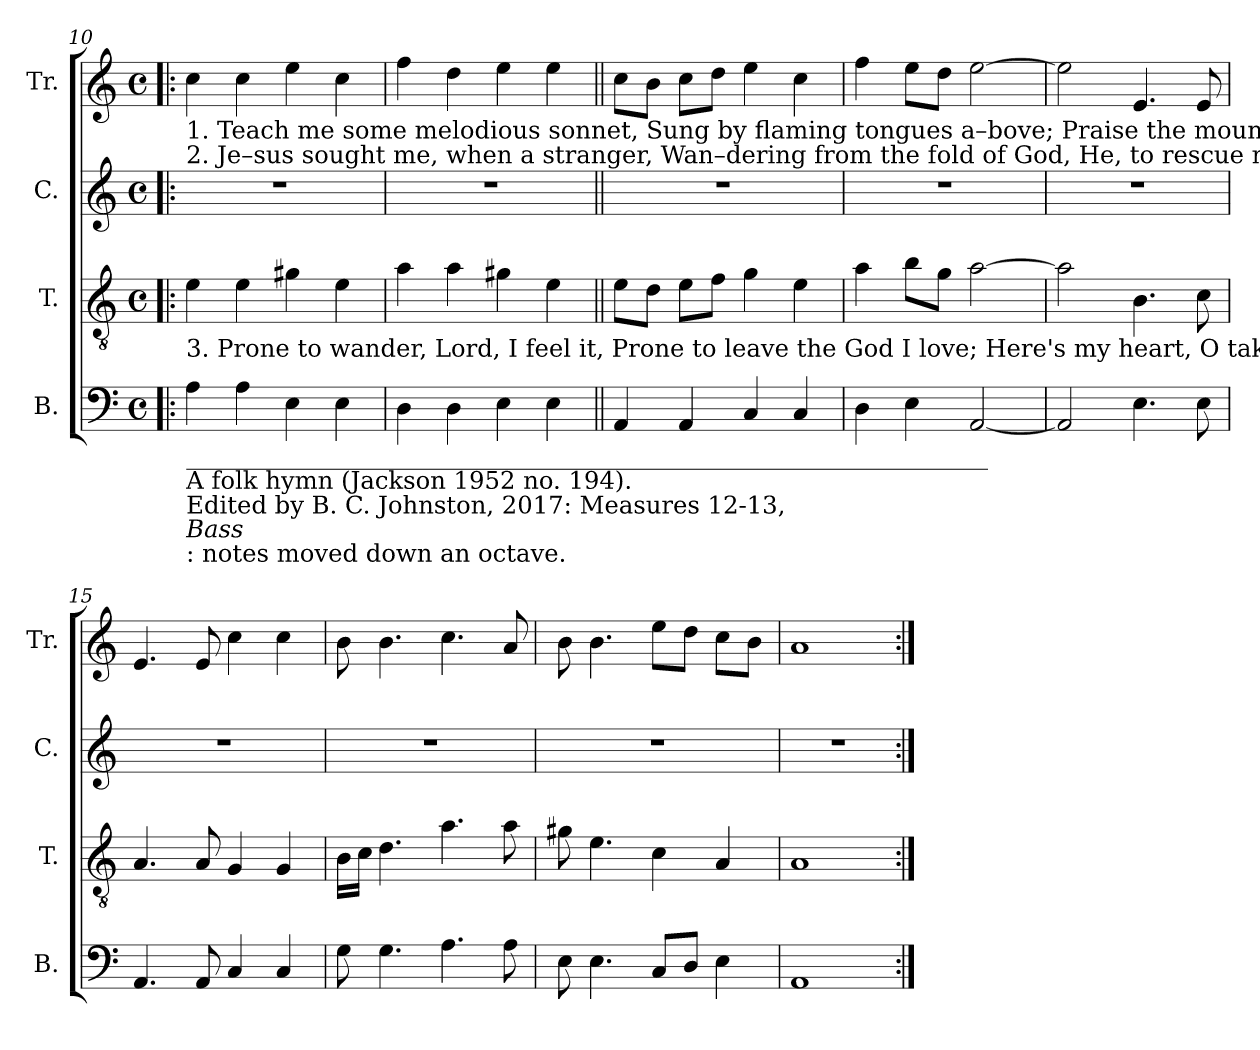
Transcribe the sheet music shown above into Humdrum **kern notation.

**kern	**kern	**kern	**kern
*part4	*part3	*part2	*part1
*staff4	*staff3	*staff2	*staff1
*I"B.	*I"T.	*I"C.	*I"Tr.
*I'B.	*I'T.	*I'C.	*I'Tr.
!!LO:LB:g=z
*clefF4	*clefGv2	*clefG2	*clefG2
*k[]	*k[]	*k[]	*k[]
*M4/4	*M4/4	*M4/4	*M4/4
*met(c)	*met(c)	*met(c)	*met(c)
=10!|:	=10!|:	=10!|:	=10!|:
!	!	!	!LO:TX:b:t=1. Teach  me  some  melodious  sonnet,   Sung  by  flaming  tongues  a–bove;       Praise the mount, O fix me  on   it,       Mount  of  God's  un–chan–ging   love.
!	!	!	!LO:TX:b:t=2. Je–sus  sought  me, when a stranger,   Wan–dering from the fold  of   God,        He,   to  rescue  me  from  danger,        In–ter–posed  with  pre–cious  blood.
!	!LO:TX:b:t=3. Prone  to  wander,  Lord,  I  feel  it,      Prone  to  leave  the  God  I   love;      Here's  my  heart,  O  take  and  seal   it,   Seal   it   from  thy  courts  a –  bove!	!	!
!LO:TX:b:t=__________________________________________________________________	!	!	!
!LO:TX:b:t=A folk hymn (Jackson 1952 no. 194).	!	!	!
!LO:TX:b:t=Edited by B. C. Johnston, 2017&colon; Measures 12-13,	!	!	!
!LO:TX:b:i:t=Bass	!	!	!
!LO:TX:b:t=&colon; notes moved down an octave.	!	!	!
4A\	4e\	1r	4cc\
4A\	4e\	.	4cc\
4E\	4g#X\	.	4ee\
4E\	4e\	.	4cc\
=11	=11	=11	=11
4D\	4a\	1r	4ff\
4D\	4a\	.	4dd\
4E\	4g#X\	.	4ee\
4E\	4e\	.	4ee\
=12||	=12||	=12||	=12||
4AA/	8e\L	1r	8cc\L
.	8d\J	.	8b\J
4AA/	8e\L	.	8cc\L
.	8f\J	.	8dd\J
4C/	4g\	.	4ee\
4C/	4e\	.	4cc\
=13	=13	=13	=13
4D\	4a\	1r	4ff\
4E\	8b\L	.	8ee\L
.	8g\J	.	8dd\J
[2AA/	[2a\	.	[2ee\
=14	=14	=14	=14
2AA/]	2a\]	1r	2ee\]
4.E\	4.B\	.	4.e/
8E\	8c\	.	8e/
=15	=15	=15	=15
4.AA/	4.A/	1r	4.e/
8AA/	8A/	.	8e/
4C/	4G/	.	4cc\
4C/	4G/	.	4cc\
=16	=16	=16	=16
8G\	16B\LL	1r	8b\
.	16c\JJ	.	.
4.G\	4.d\	.	4.b\
4.A\	4.a\	.	4.cc\
8A\	8a\	.	8a/
=17	=17	=17	=17
8E\	8g#X\	1r	8b\
4.E\	4.e\	.	4.b\
8C/L	4c\	.	8ee\L
8D/J	.	.	8dd\J
4E\	4A/	.	8cc\L
.	.	.	8b\J
=18	=18	=18	=18
1AA	1A	1r	1a
=:|!	=:|!	=:|!	=:|!
*-	*-	*-	*-
